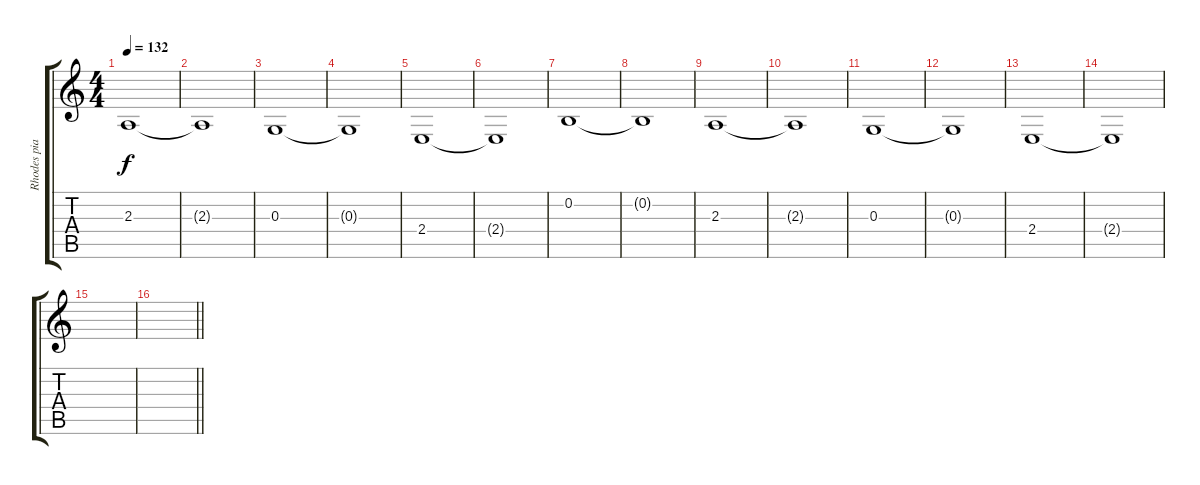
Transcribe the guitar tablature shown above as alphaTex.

\track ("Rhodes piano" "Rhodes pia") {instrument electricpiano1}
\staff {score tabs}
\tuning (E4 B3 G3 D3 A2 E2) {hide}
\ts (4 4)
\tempo 132
\clef g2
\ks c
2.3.1{dy f} |
2.3{t}.1 |
0.3.1 |
0.3{t}.1 |
2.4.1 |
2.4{t}.1 |
0.2.1 |
0.2{t}.1 |
2.3.1 |
2.3{t}.1 |
0.3.1 |
0.3{t}.1 |
2.4.1 |
2.4{t}.1 |
|
\barLineRight lightlight
